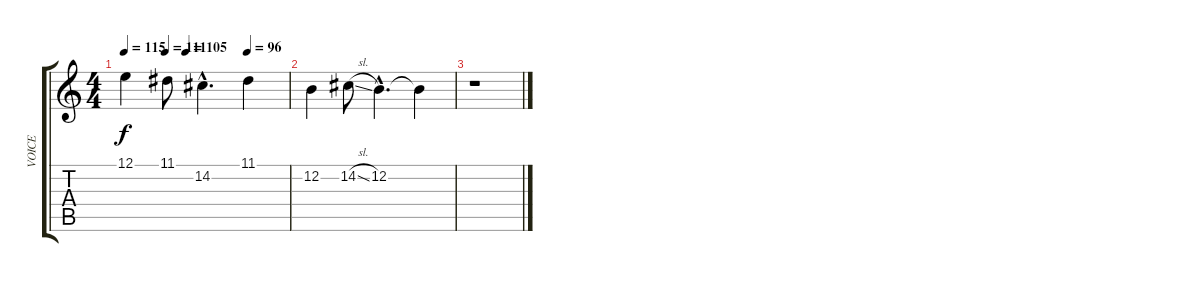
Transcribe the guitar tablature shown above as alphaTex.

\track ("VOICE" "VOICE") {instrument lead1square}
\staff {score tabs}
\tuning (E4 B3 G3 D3 A2 E2) {hide}
\ts (4 4)
\tempo 115
\tempo (111 0.25)
\tempo (105 0.375)
\tempo (96 0.75)
\clef g2
\ks c
12.1.4{dy f} 11.1.8 14.2{hac}.4{d} 11.1.4 |
12.2.4 14.2{sl}.8 12.2{hac}.4{d} 12.2{t}.4 |
r.1
